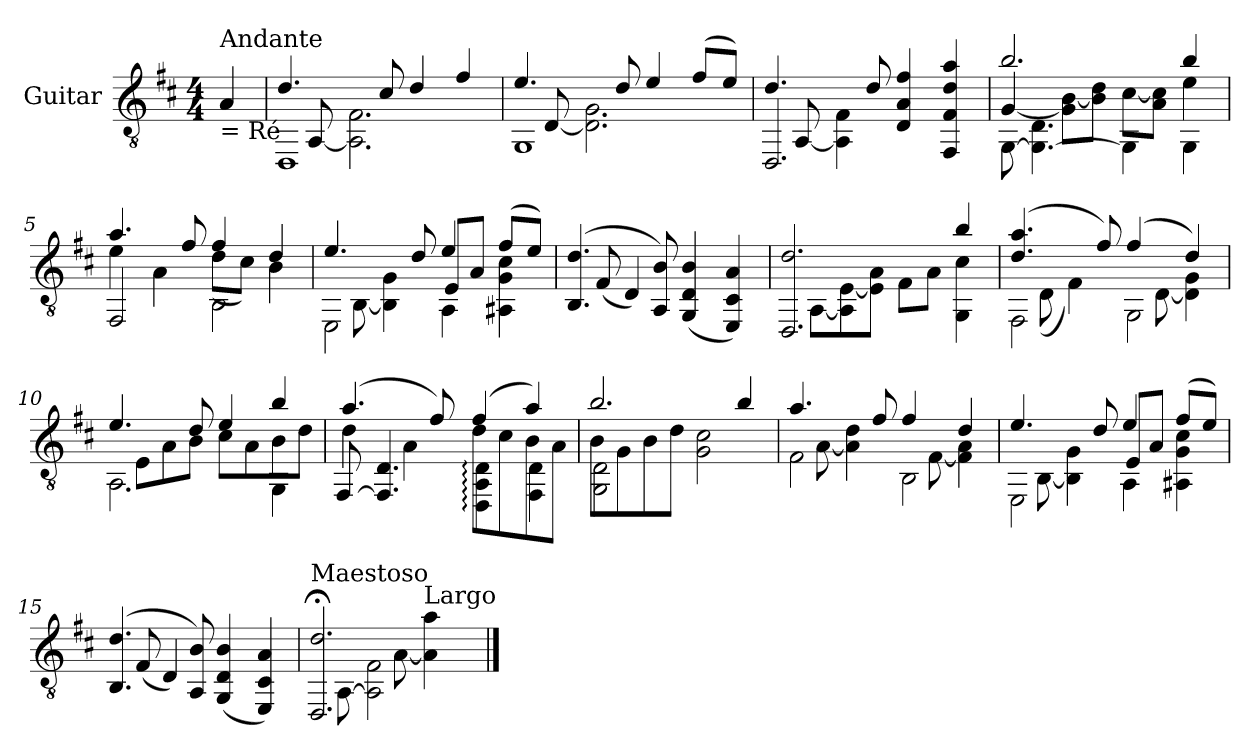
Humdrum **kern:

**kern
*part1
*staff1
*I"Guitar
*I'Guit.
*clefGv2
*k[f#c#]
*D:
*M4/4
=
!LO:TX:b:t== Ré
!LO:TX:a:t=Andante
4A/
=1
*^
*	*^
4.d/	8ryy	1DD
.	[8AA/	.
.	2.AA\] 2.F#\	.
8c#/	.	.
4d/	.	.
4f#/	.	.
=2	=2	=2
4.e/	8ryy	1GG
.	[8D/	.
.	2.D\] 2.G\	.
8d/	.	.
4e/	.	.
(8f#/L	.	.
8e/J)	.	.
=3	=3	=3
4.d/	8ryy	2.DD/
.	[8AA/	.
.	4AA\] 4F#\	.
8d/	.	.
4D/ 4A/ 4f#/	2ryy	.
4FF#/ 4F#/ 4d/ 4a/	.	4ryy
!!LO:LB:g=z	!!	!!
=4	=4	=4
2.b/	[4G/	[8GG\
.	.	4.GG\_ 4.D\
.	8G\] [8B\L	.
.	8B\] 8d\J	.
.	[8c#\L	4GG\]
.	8A\ 8c#\]J	.
4b/	4e\	4GG\
=5	=5	=5
4.a/	4e\	2FF#/
.	4A\	.
8f#/	.	.
4f#/	(8d\L	2BB\
.	8c#\J)	.
4d/	4B\	.
=6	=6	=6
4.e/	8ryy	2EE\
.	[8BB\	.
.	4BB\] 4G\	.
8d/	.	.
4e/	8E/L	4AA\
.	8A/J	.
(8f#/L	4AA#X\ 4G\ 4c#\	4ryy
8e/J)	.	.
*	*v	*v
!!LO:LB:g=z
=7	=7
(4.BB/ 4.d/	8ryy
.	(8F#/
.	4D/)
8AA/ 8B/)	.
(4GG/ 4D/ 4B/	2ryy
4EE/ 4C#/ 4A/)	.
=8	=8
2.DD/ 2.d/	8ryy
.	[8AA\L
.	8AA\] [8E\
.	8E\] 8A\J
.	8F#\L
.	8A\J
4b/	4GG\ 4c#\
=9	=9
*	*^
(4.d/ 4.a/	8ryy	2FF#\
.	(8D\	.
.	4F#\)	.
8f#/)	.	.
(4f#/	8ryy	2GG\
.	[8D\	.
4d/)	4D\] 4G\	.
!!LO:LB:g=z	!!	!!
=10	=10	=10
4.e/	8ryy	2.AA\
.	8E\L	.
.	8A\	.
8d/	8B\J	.
4e/	8c#\L	.
.	8A\	.
4b/	8B\	4GG\
.	8d\J	.
=11	=11	=11
(4.a/	4d\	[8FF#/
.	.	4.FF#/] 4.D/
.	4A\	.
8f#/)	.	.
(4f#/	8d\L	4DD\: 4AA\: 4D\:
.	8c#\	.
4a/)	8B\	4FF#\ 4D\
.	8A\J	.
=12	=12	=12
2.b/	8B\L	2GG\ 2D\
.	8G\	.
.	8B\	.
.	8d\J	.
.	2G\ 2c#\	2ryy
4b/	.	.
!!LO:LB:g=z	!!	!!
=13	=13	=13
4.a/	8ryy	2F#\
.	[8A\	.
.	4A\] 4d\	.
8f#/	.	.
4f#/	8ryy	2BB\
.	[8F#\	.
4d/	4F#\] 4A\	.
=14	=14	=14
4.e/	8ryy	2EE\
.	[8BB\	.
.	4BB\] 4G\	.
8d/	.	.
4e/	8E/L	4AA\
.	8A/J	.
(8f#/L	4AA#X\ 4G\ 4c#\	4ryy
8e/J)	.	.
*	*v	*v
=15	=15
(4.BB/ 4.d/	8ryy
.	(8F#/
.	4D/)
8AA/ 8B/)	.
(4GG/ 4D/ 4B/	2ryy
4EE/ 4C#/ 4A/)	.
!!LO:LB:g=z	!!
=16	=16
*	*^
!LO:TX:a:t=Maestoso	!	!
2.DD/;< 2.d/;<	4.ryy	8ryy
.	.	[8AA\
.	.	2AA\] 2F#\
.	[8A\	.
!	!LO:TX:a:t=Largo	!
.	4A\] 4a\	.
*v	*v	*v
==
*-
